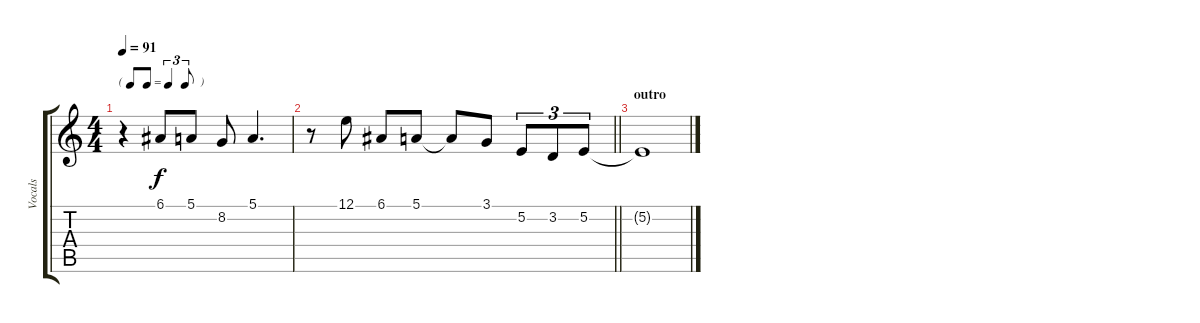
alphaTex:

\track ("Vocals" "Vocals") {instrument clarinet}
\staff {score tabs}
\tuning (E4 B3 G3 D3 A2 E2) {hide}
\ts (4 4)
\tf triplet8th
\tempo 91
\clef g2
\ks c
r.4{dy f} 6.1.8 5.1.8 8.2.8 5.1.4{d} |
\barLineRight lightlight
r.8 12.1.8 6.1.8 5.1.8 5.1{t}.8 3.1.8 5.2.8{tu (3 2)} 3.2.8{tu (3 2)} 5.2.8{tu (3 2)} |
\section ("" "outro")
5.2{t}.1
